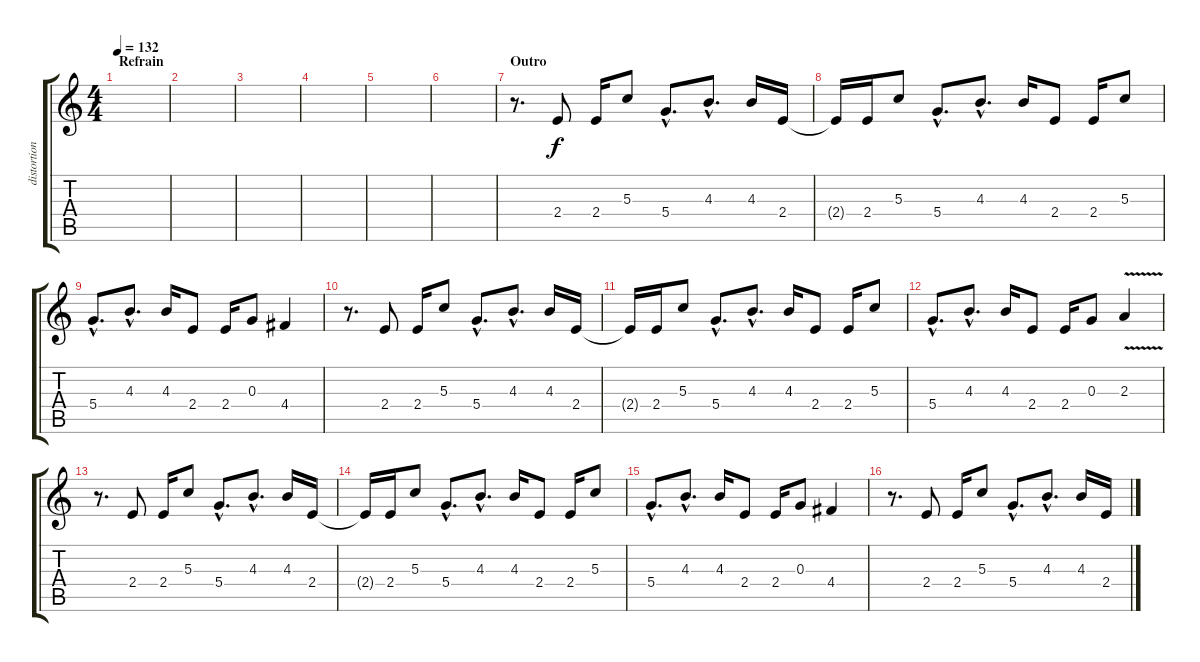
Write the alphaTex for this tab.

\track ("distortion guitar" "distortion") {instrument distortionguitar}
\staff {score tabs}
\tuning (E4 B3 G3 D3 A2 E2) {hide}
\ts (4 4)
\section ("" "Refrain")
\tempo 132
\clef g2
\ks c
|
|
|
|
|
|
\section ("" "Outro")
r.8{d} 2.4.8 2.4.16 5.3.8 5.4{hac}.8{d} 4.3{hac}.8{d} 4.3.16 2.4.16 |
2.4{t}.16 2.4.16 5.3.8 5.4{hac}.8{d} 4.3{hac}.8{d} 4.3.16 2.4.8 2.4.16 5.3.8 |
5.4{hac}.8{d} 4.3{hac}.8{d} 4.3.16 2.4.8 2.4.16 0.3.8 4.4.4 |
r.8{d} 2.4.8 2.4.16 5.3.8 5.4{hac}.8{d} 4.3{hac}.8{d} 4.3.16 2.4.16 |
2.4{t}.16 2.4.16 5.3.8 5.4{hac}.8{d} 4.3{hac}.8{d} 4.3.16 2.4.8 2.4.16 5.3.8 |
5.4{hac}.8{d} 4.3{hac}.8{d} 4.3.16 2.4.8 2.4.16 0.3.8 2.3{v}.4 |
r.8{d} 2.4.8 2.4.16 5.3.8 5.4{hac}.8{d} 4.3{hac}.8{d} 4.3.16 2.4.16 |
2.4{t}.16 2.4.16 5.3.8 5.4{hac}.8{d} 4.3{hac}.8{d} 4.3.16 2.4.8 2.4.16 5.3.8 |
5.4{hac}.8{d} 4.3{hac}.8{d} 4.3.16 2.4.8 2.4.16 0.3.8 4.4.4 |
r.8{d} 2.4.8 2.4.16 5.3.8 5.4{hac}.8{d} 4.3{hac}.8{d} 4.3.16 2.4.16
